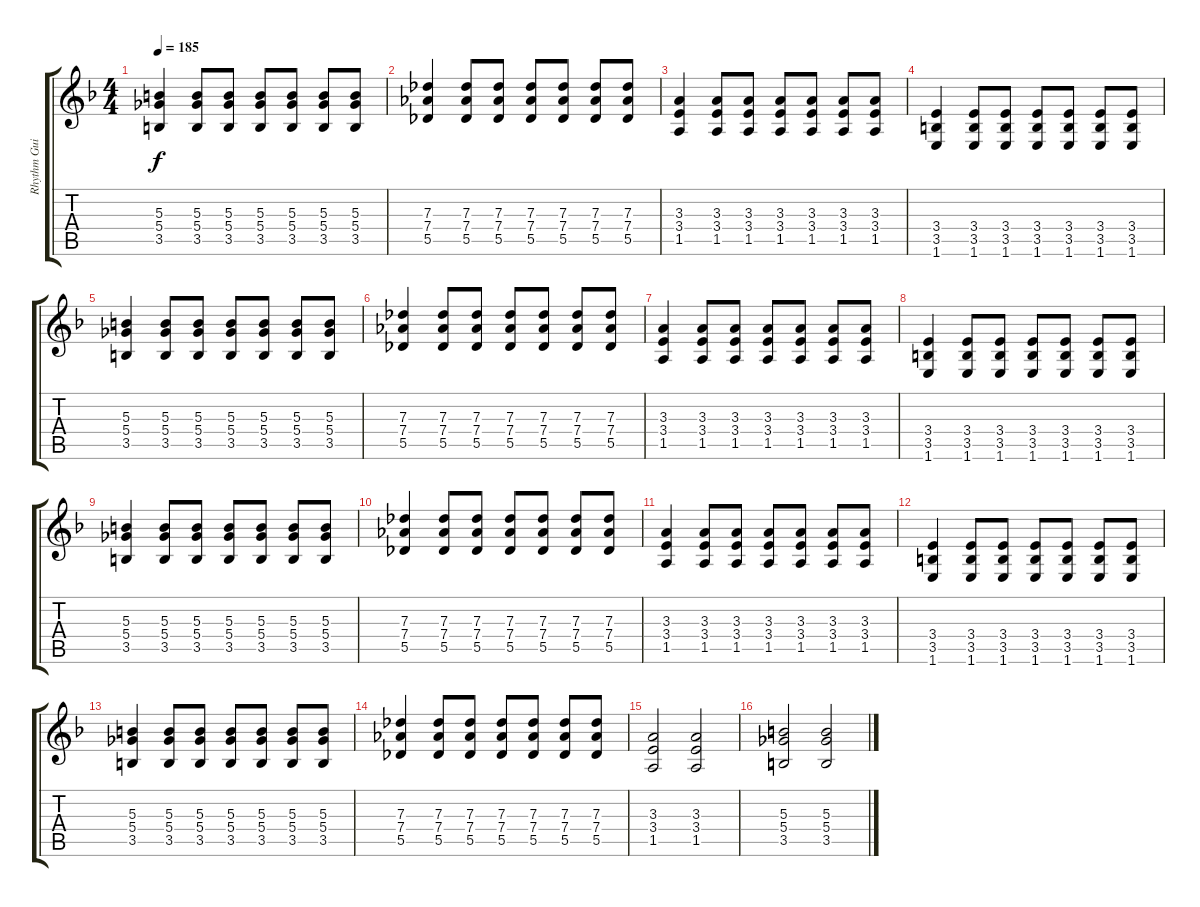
\track ("Rhythm Guitar" "Rhythm Gui") {instrument distortionguitar}
\staff {score tabs}
\tuning (Eb4 Bb3 Gb3 Db3 Ab2 Eb2) {hide}
\ts (4 4)
\tempo 185
\clef g2
\ks f
(5.3 5.4 3.5).4{dy f} (5.3 5.4 3.5).8 (5.3 5.4 3.5).8 (5.3 5.4 3.5).8 (5.3 5.4 3.5).8 (5.3 5.4 3.5).8 (5.3 5.4 3.5).8 |
(7.3 7.4 5.5).4 (7.3 7.4 5.5).8 (7.3 7.4 5.5).8 (7.3 7.4 5.5).8 (7.3 7.4 5.5).8 (7.3 7.4 5.5).8 (7.3 7.4 5.5).8 |
(3.3 3.4 1.5).4 (3.3 3.4 1.5).8 (3.3 3.4 1.5).8 (3.3 3.4 1.5).8 (3.3 3.4 1.5).8 (3.3 3.4 1.5).8 (3.3 3.4 1.5).8 |
(3.4 3.5 1.6).4 (3.4 3.5 1.6).8 (3.4 3.5 1.6).8 (3.4 3.5 1.6).8 (3.4 3.5 1.6).8 (3.4 3.5 1.6).8 (3.4 3.5 1.6).8 |
(5.3 5.4 3.5).4 (5.3 5.4 3.5).8 (5.3 5.4 3.5).8 (5.3 5.4 3.5).8 (5.3 5.4 3.5).8 (5.3 5.4 3.5).8 (5.3 5.4 3.5).8 |
(7.3 7.4 5.5).4 (7.3 7.4 5.5).8 (7.3 7.4 5.5).8 (7.3 7.4 5.5).8 (7.3 7.4 5.5).8 (7.3 7.4 5.5).8 (7.3 7.4 5.5).8 |
(3.3 3.4 1.5).4 (3.3 3.4 1.5).8 (3.3 3.4 1.5).8 (3.3 3.4 1.5).8 (3.3 3.4 1.5).8 (3.3 3.4 1.5).8 (3.3 3.4 1.5).8 |
(3.4 3.5 1.6).4 (3.4 3.5 1.6).8 (3.4 3.5 1.6).8 (3.4 3.5 1.6).8 (3.4 3.5 1.6).8 (3.4 3.5 1.6).8 (3.4 3.5 1.6).8 |
(5.3 5.4 3.5).4 (5.3 5.4 3.5).8 (5.3 5.4 3.5).8 (5.3 5.4 3.5).8 (5.3 5.4 3.5).8 (5.3 5.4 3.5).8 (5.3 5.4 3.5).8 |
(7.3 7.4 5.5).4 (7.3 7.4 5.5).8 (7.3 7.4 5.5).8 (7.3 7.4 5.5).8 (7.3 7.4 5.5).8 (7.3 7.4 5.5).8 (7.3 7.4 5.5).8 |
(3.3 3.4 1.5).4 (3.3 3.4 1.5).8 (3.3 3.4 1.5).8 (3.3 3.4 1.5).8 (3.3 3.4 1.5).8 (3.3 3.4 1.5).8 (3.3 3.4 1.5).8 |
(3.4 3.5 1.6).4 (3.4 3.5 1.6).8 (3.4 3.5 1.6).8 (3.4 3.5 1.6).8 (3.4 3.5 1.6).8 (3.4 3.5 1.6).8 (3.4 3.5 1.6).8 |
(5.3 5.4 3.5).4 (5.3 5.4 3.5).8 (5.3 5.4 3.5).8 (5.3 5.4 3.5).8 (5.3 5.4 3.5).8 (5.3 5.4 3.5).8 (5.3 5.4 3.5).8 |
(7.3 7.4 5.5).4 (7.3 7.4 5.5).8 (7.3 7.4 5.5).8 (7.3 7.4 5.5).8 (7.3 7.4 5.5).8 (7.3 7.4 5.5).8 (7.3 7.4 5.5).8 |
(3.3 3.4 1.5).2 (3.3 3.4 1.5).2 |
(5.3 5.4 3.5).2 (5.3 5.4 3.5).2
